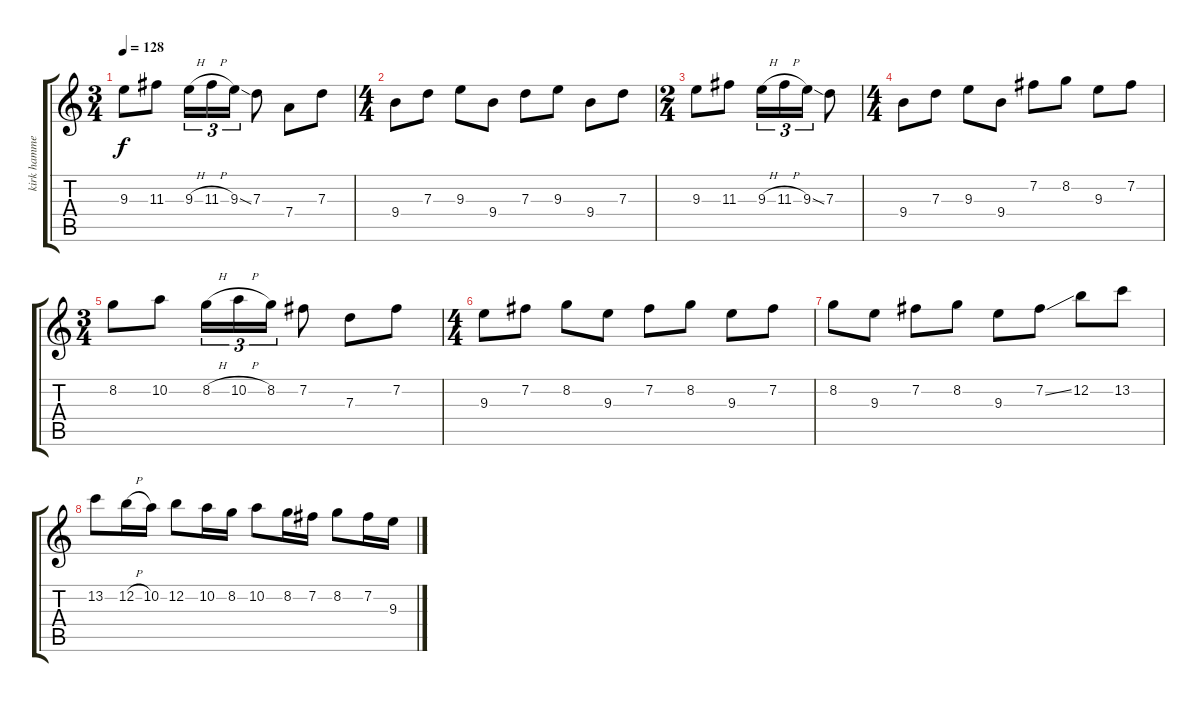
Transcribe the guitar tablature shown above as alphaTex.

\track ("kirk hammett" "kirk hamme") {instrument distortionguitar}
\staff {score tabs}
\tuning (E4 B3 G3 D3 A2 E2) {hide}
\ts (3 4)
\tempo 128
\clef g2
\ks c
9.3.8{dy f} 11.3.8 9.3{h}.16{tu (3 2)} 11.3{h}.16{tu (3 2)} 9.3{ss}.16{tu (3 2)} 7.3.8 7.4.8 7.3.8 |
\ts (4 4)
9.4.8 7.3.8 9.3.8 9.4.8 7.3.8 9.3.8 9.4.8 7.3.8 |
\ts (2 4)
9.3.8 11.3.8 9.3{h}.16{tu (3 2)} 11.3{h}.16{tu (3 2)} 9.3{ss}.16{tu (3 2)} 7.3.8 |
\ts (4 4)
9.4.8 7.3.8 9.3.8 9.4.8 7.2.8 8.2.8 9.3.8 7.2.8 |
\ts (3 4)
8.2.8 10.2.8 8.2{h}.16{tu (3 2)} 10.2{h}.16{tu (3 2)} 8.2.16{tu (3 2)} 7.2.8 7.3.8 7.2.8 |
\ts (4 4)
9.3.8 7.2.8 8.2.8 9.3.8 7.2.8 8.2.8 9.3.8 7.2.8 |
8.2.8 9.3.8 7.2.8 8.2.8 9.3.8 7.2{ss}.8 12.2.8 13.2.8 |
13.2.8 12.2{h}.16 10.2.16 12.2.8 10.2.16 8.2.16 10.2.8 8.2.16 7.2.16 8.2.8 7.2.16 9.3.16
